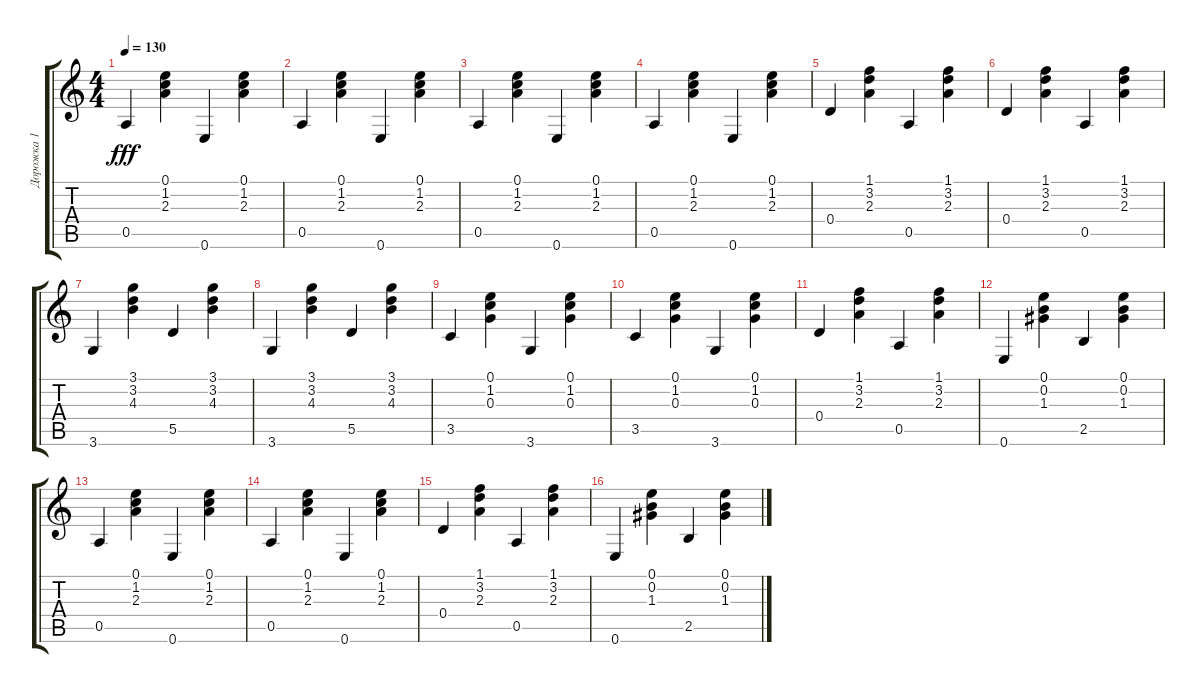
\track ("Дорожка 1" "Дорожка 1") {instrument electricguitarmuted}
\staff {score tabs}
\tuning (E4 B3 G3 D3 A2 E2) {hide}
\ts (4 4)
\tempo 130
\clef g2
\ks c
0.5.4{dy fff instrument electricguitarmuted} (0.1 1.2 2.3).4 0.6.4 (0.1 1.2 2.3).4 |
0.5.4 (0.1 1.2 2.3).4 0.6.4 (0.1 1.2 2.3).4 |
0.5.4 (0.1 1.2 2.3).4 0.6.4 (0.1 1.2 2.3).4 |
0.5.4 (0.1 1.2 2.3).4 0.6.4 (0.1 1.2 2.3).4 |
0.4.4 (1.1 3.2 2.3).4 0.5.4 (1.1 3.2 2.3).4 |
0.4.4 (1.1 3.2 2.3).4 0.5.4 (1.1 3.2 2.3).4 |
3.6.4 (3.1 3.2 4.3).4 5.5.4 (3.1 3.2 4.3).4 |
3.6.4 (3.1 3.2 4.3).4 5.5.4 (3.1 3.2 4.3).4 |
3.5.4 (0.1 1.2 0.3).4 3.6.4 (0.1 1.2 0.3).4 |
3.5.4 (0.1 1.2 0.3).4 3.6.4 (0.1 1.2 0.3).4 |
0.4.4 (1.1 3.2 2.3).4 0.5.4 (1.1 3.2 2.3).4 |
0.6.4 (0.1 0.2 1.3).4 2.5.4 (0.1 0.2 1.3).4 |
0.5.4 (0.1 1.2 2.3).4 0.6.4 (0.1 1.2 2.3).4 |
0.5.4 (0.1 1.2 2.3).4 0.6.4 (0.1 1.2 2.3).4 |
0.4.4 (1.1 3.2 2.3).4 0.5.4 (1.1 3.2 2.3).4 |
0.6.4 (0.1 0.2 1.3).4 2.5.4 (0.1 0.2 1.3).4
